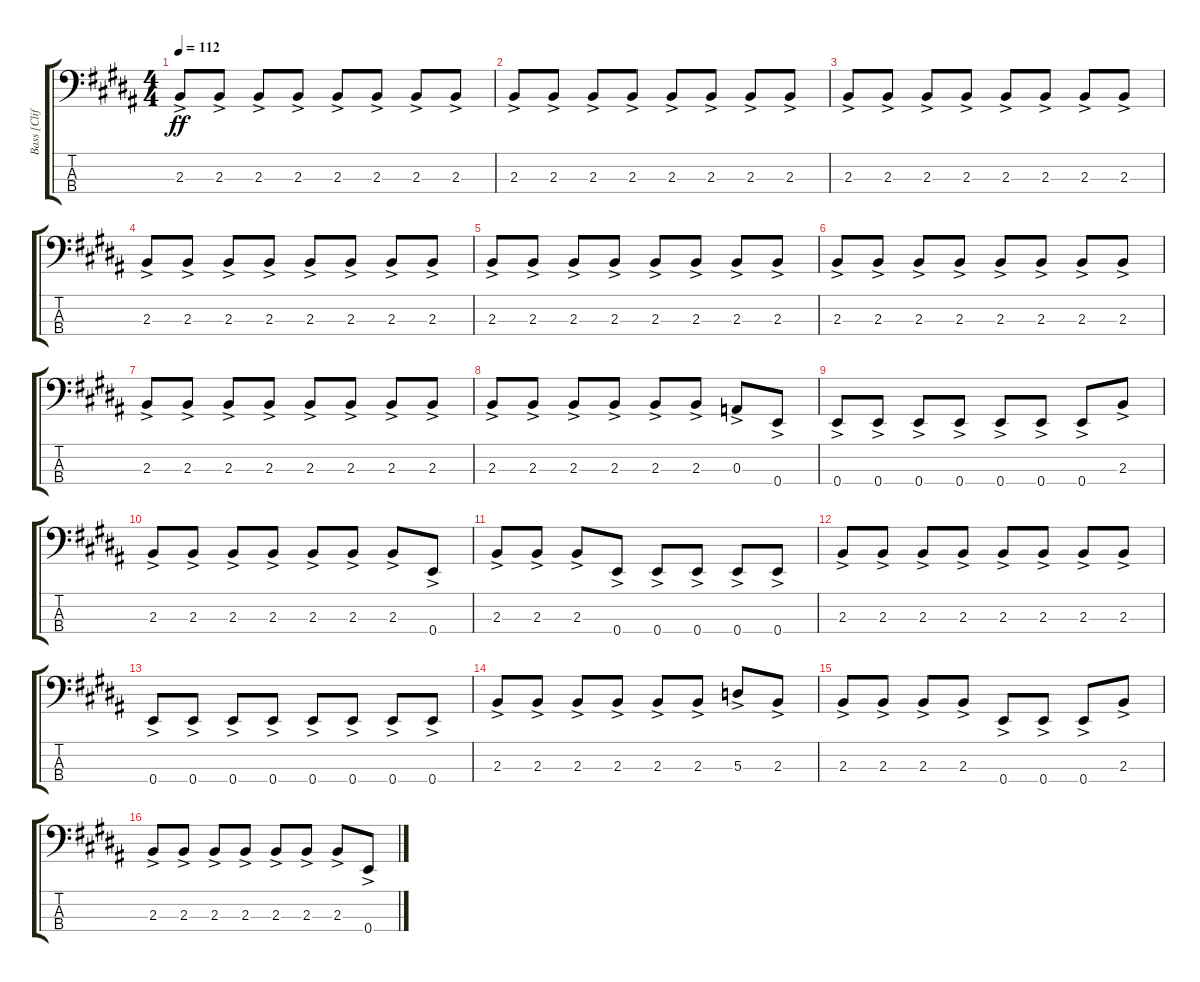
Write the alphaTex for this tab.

\track ("Bass [Cliff]" "Bass [Clif") {instrument electricbassfinger}
\staff {score tabs}
\tuning (G2 D2 A1 E1) {hide}
\ts (4 4)
\tempo 112
\clef f4
\ks b
2.3{ac}.8{dy ff} 2.3{ac}.8 2.3{ac}.8 2.3{ac}.8 2.3{ac}.8 2.3{ac}.8 2.3{ac}.8 2.3{ac}.8 |
2.3{ac}.8 2.3{ac}.8 2.3{ac}.8 2.3{ac}.8 2.3{ac}.8 2.3{ac}.8 2.3{ac}.8 2.3{ac}.8 |
2.3{ac}.8 2.3{ac}.8 2.3{ac}.8 2.3{ac}.8 2.3{ac}.8 2.3{ac}.8 2.3{ac}.8 2.3{ac}.8 |
2.3{ac}.8 2.3{ac}.8 2.3{ac}.8 2.3{ac}.8 2.3{ac}.8 2.3{ac}.8 2.3{ac}.8 2.3{ac}.8 |
2.3{ac}.8 2.3{ac}.8 2.3{ac}.8 2.3{ac}.8 2.3{ac}.8 2.3{ac}.8 2.3{ac}.8 2.3{ac}.8 |
2.3{ac}.8 2.3{ac}.8 2.3{ac}.8 2.3{ac}.8 2.3{ac}.8 2.3{ac}.8 2.3{ac}.8 2.3{ac}.8 |
2.3{ac}.8 2.3{ac}.8 2.3{ac}.8 2.3{ac}.8 2.3{ac}.8 2.3{ac}.8 2.3{ac}.8 2.3{ac}.8 |
2.3{ac}.8 2.3{ac}.8 2.3{ac}.8 2.3{ac}.8 2.3{ac}.8 2.3{ac}.8 0.3{ac}.8 0.4{ac}.8 |
0.4{ac}.8 0.4{ac}.8 0.4{ac}.8 0.4{ac}.8 0.4{ac}.8 0.4{ac}.8 0.4{ac}.8 2.3{ac}.8 |
2.3{ac}.8 2.3{ac}.8 2.3{ac}.8 2.3{ac}.8 2.3{ac}.8 2.3{ac}.8 2.3{ac}.8 0.4{ac}.8 |
2.3{ac}.8 2.3{ac}.8 2.3{ac}.8 0.4{ac}.8 0.4{ac}.8 0.4{ac}.8 0.4{ac}.8 0.4{ac}.8 |
2.3{ac}.8 2.3{ac}.8 2.3{ac}.8 2.3{ac}.8 2.3{ac}.8 2.3{ac}.8 2.3{ac}.8 2.3{ac}.8 |
0.4{ac}.8 0.4{ac}.8 0.4{ac}.8 0.4{ac}.8 0.4{ac}.8 0.4{ac}.8 0.4{ac}.8 0.4{ac}.8 |
2.3{ac}.8 2.3{ac}.8 2.3{ac}.8 2.3{ac}.8 2.3{ac}.8 2.3{ac}.8 5.3{ac}.8 2.3{ac}.8 |
2.3{ac}.8 2.3{ac}.8 2.3{ac}.8 2.3{ac}.8 0.4{ac}.8 0.4{ac}.8 0.4{ac}.8 2.3{ac}.8 |
2.3{ac}.8 2.3{ac}.8 2.3{ac}.8 2.3{ac}.8 2.3{ac}.8 2.3{ac}.8 2.3{ac}.8 0.4{ac}.8
